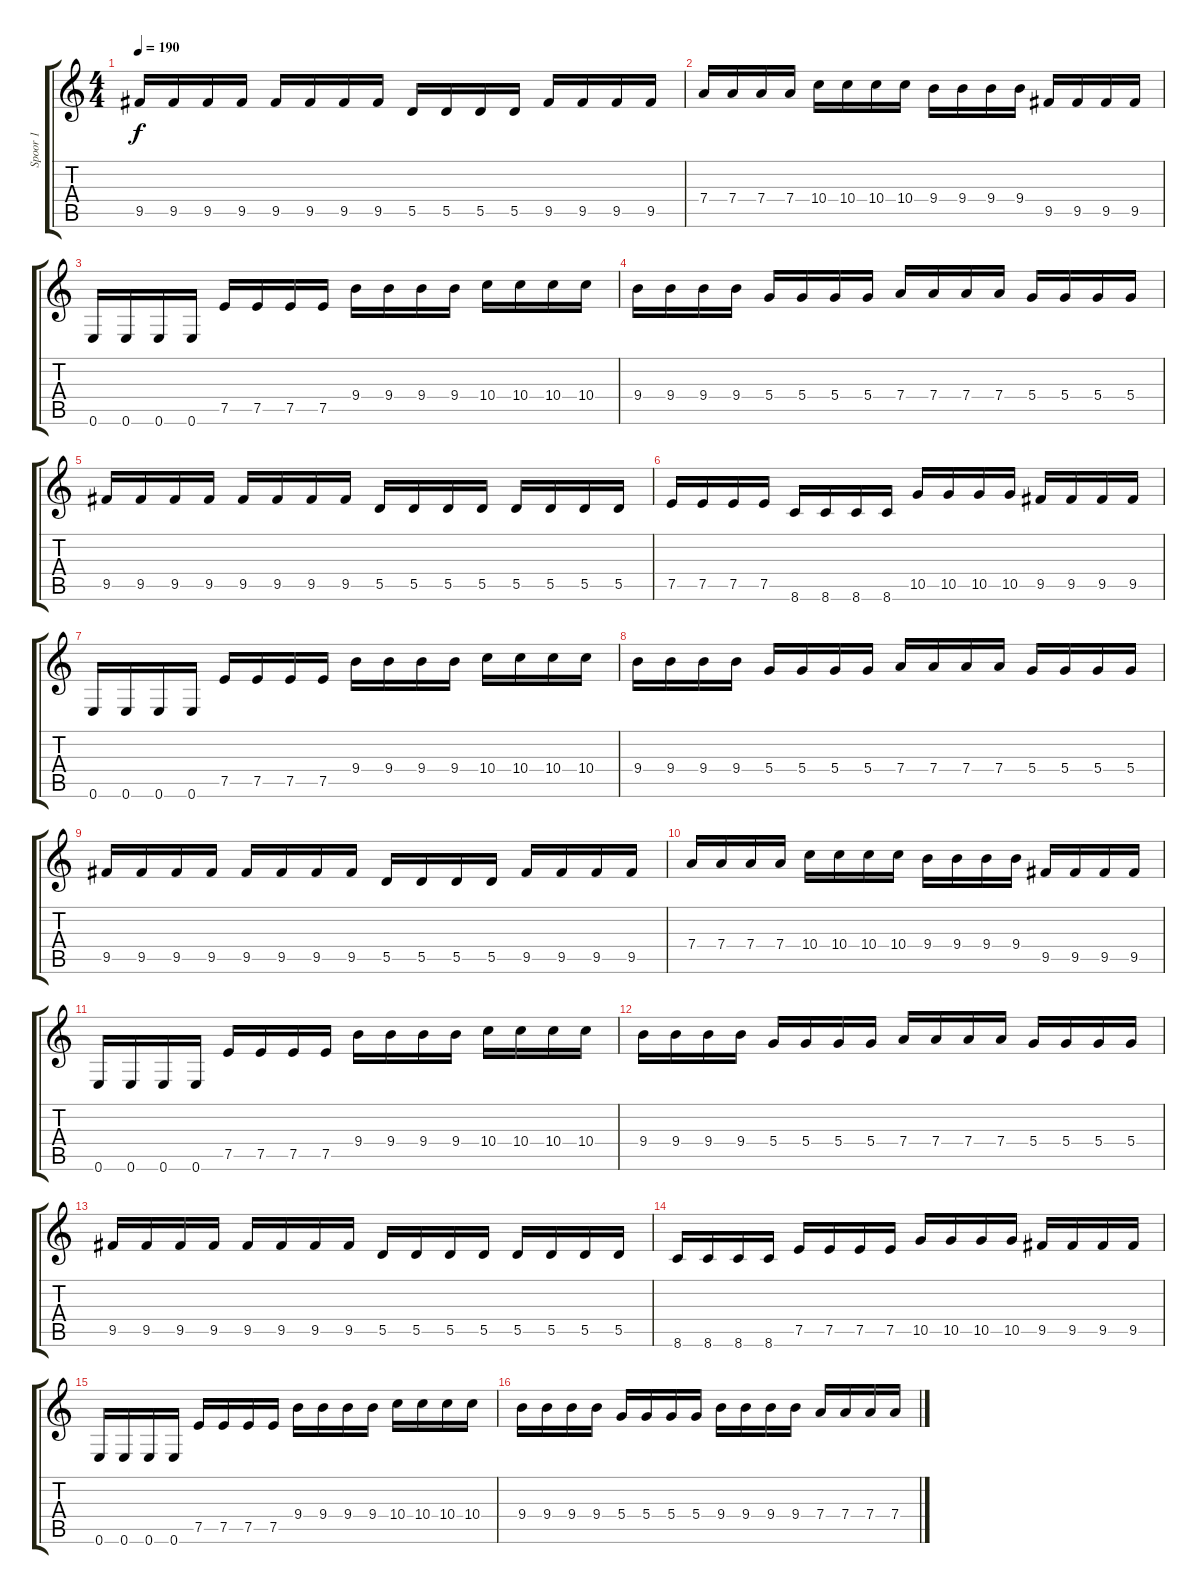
\track ("Spoor 1" "Spoor 1") {instrument overdrivenguitar}
\staff {score tabs}
\tuning (E4 B3 G3 D3 A2 E2) {hide}
\ts (4 4)
\tempo 190
\clef g2
\ks c
9.5.16{dy f} 9.5.16 9.5.16 9.5.16 9.5.16 9.5.16 9.5.16 9.5.16 5.5.16 5.5.16 5.5.16 5.5.16 9.5.16 9.5.16 9.5.16 9.5.16 |
7.4.16 7.4.16 7.4.16 7.4.16 10.4.16 10.4.16 10.4.16 10.4.16 9.4.16 9.4.16 9.4.16 9.4.16 9.5.16 9.5.16 9.5.16 9.5.16 |
0.6.16 0.6.16 0.6.16 0.6.16 7.5.16 7.5.16 7.5.16 7.5.16 9.4.16 9.4.16 9.4.16 9.4.16 10.4.16 10.4.16 10.4.16 10.4.16 |
9.4.16 9.4.16 9.4.16 9.4.16 5.4.16 5.4.16 5.4.16 5.4.16 7.4.16 7.4.16 7.4.16 7.4.16 5.4.16 5.4.16 5.4.16 5.4.16 |
9.5.16 9.5.16 9.5.16 9.5.16 9.5.16 9.5.16 9.5.16 9.5.16 5.5.16 5.5.16 5.5.16 5.5.16 5.5.16 5.5.16 5.5.16 5.5.16 |
7.5.16 7.5.16 7.5.16 7.5.16 8.6.16 8.6.16 8.6.16 8.6.16 10.5.16 10.5.16 10.5.16 10.5.16 9.5.16 9.5.16 9.5.16 9.5.16 |
0.6.16 0.6.16 0.6.16 0.6.16 7.5.16 7.5.16 7.5.16 7.5.16 9.4.16 9.4.16 9.4.16 9.4.16 10.4.16 10.4.16 10.4.16 10.4.16 |
9.4.16 9.4.16 9.4.16 9.4.16 5.4.16 5.4.16 5.4.16 5.4.16 7.4.16 7.4.16 7.4.16 7.4.16 5.4.16 5.4.16 5.4.16 5.4.16 |
9.5.16 9.5.16 9.5.16 9.5.16 9.5.16 9.5.16 9.5.16 9.5.16 5.5.16 5.5.16 5.5.16 5.5.16 9.5.16 9.5.16 9.5.16 9.5.16 |
7.4.16 7.4.16 7.4.16 7.4.16 10.4.16 10.4.16 10.4.16 10.4.16 9.4.16 9.4.16 9.4.16 9.4.16 9.5.16 9.5.16 9.5.16 9.5.16 |
0.6.16 0.6.16 0.6.16 0.6.16 7.5.16 7.5.16 7.5.16 7.5.16 9.4.16 9.4.16 9.4.16 9.4.16 10.4.16 10.4.16 10.4.16 10.4.16 |
9.4.16 9.4.16 9.4.16 9.4.16 5.4.16 5.4.16 5.4.16 5.4.16 7.4.16 7.4.16 7.4.16 7.4.16 5.4.16 5.4.16 5.4.16 5.4.16 |
9.5.16 9.5.16 9.5.16 9.5.16 9.5.16 9.5.16 9.5.16 9.5.16 5.5.16 5.5.16 5.5.16 5.5.16 5.5.16 5.5.16 5.5.16 5.5.16 |
8.6.16 8.6.16 8.6.16 8.6.16 7.5.16 7.5.16 7.5.16 7.5.16 10.5.16 10.5.16 10.5.16 10.5.16 9.5.16 9.5.16 9.5.16 9.5.16 |
0.6.16 0.6.16 0.6.16 0.6.16 7.5.16 7.5.16 7.5.16 7.5.16 9.4.16 9.4.16 9.4.16 9.4.16 10.4.16 10.4.16 10.4.16 10.4.16 |
9.4.16 9.4.16 9.4.16 9.4.16 5.4.16 5.4.16 5.4.16 5.4.16 9.4.16 9.4.16 9.4.16 9.4.16 7.4.16 7.4.16 7.4.16 7.4.16
